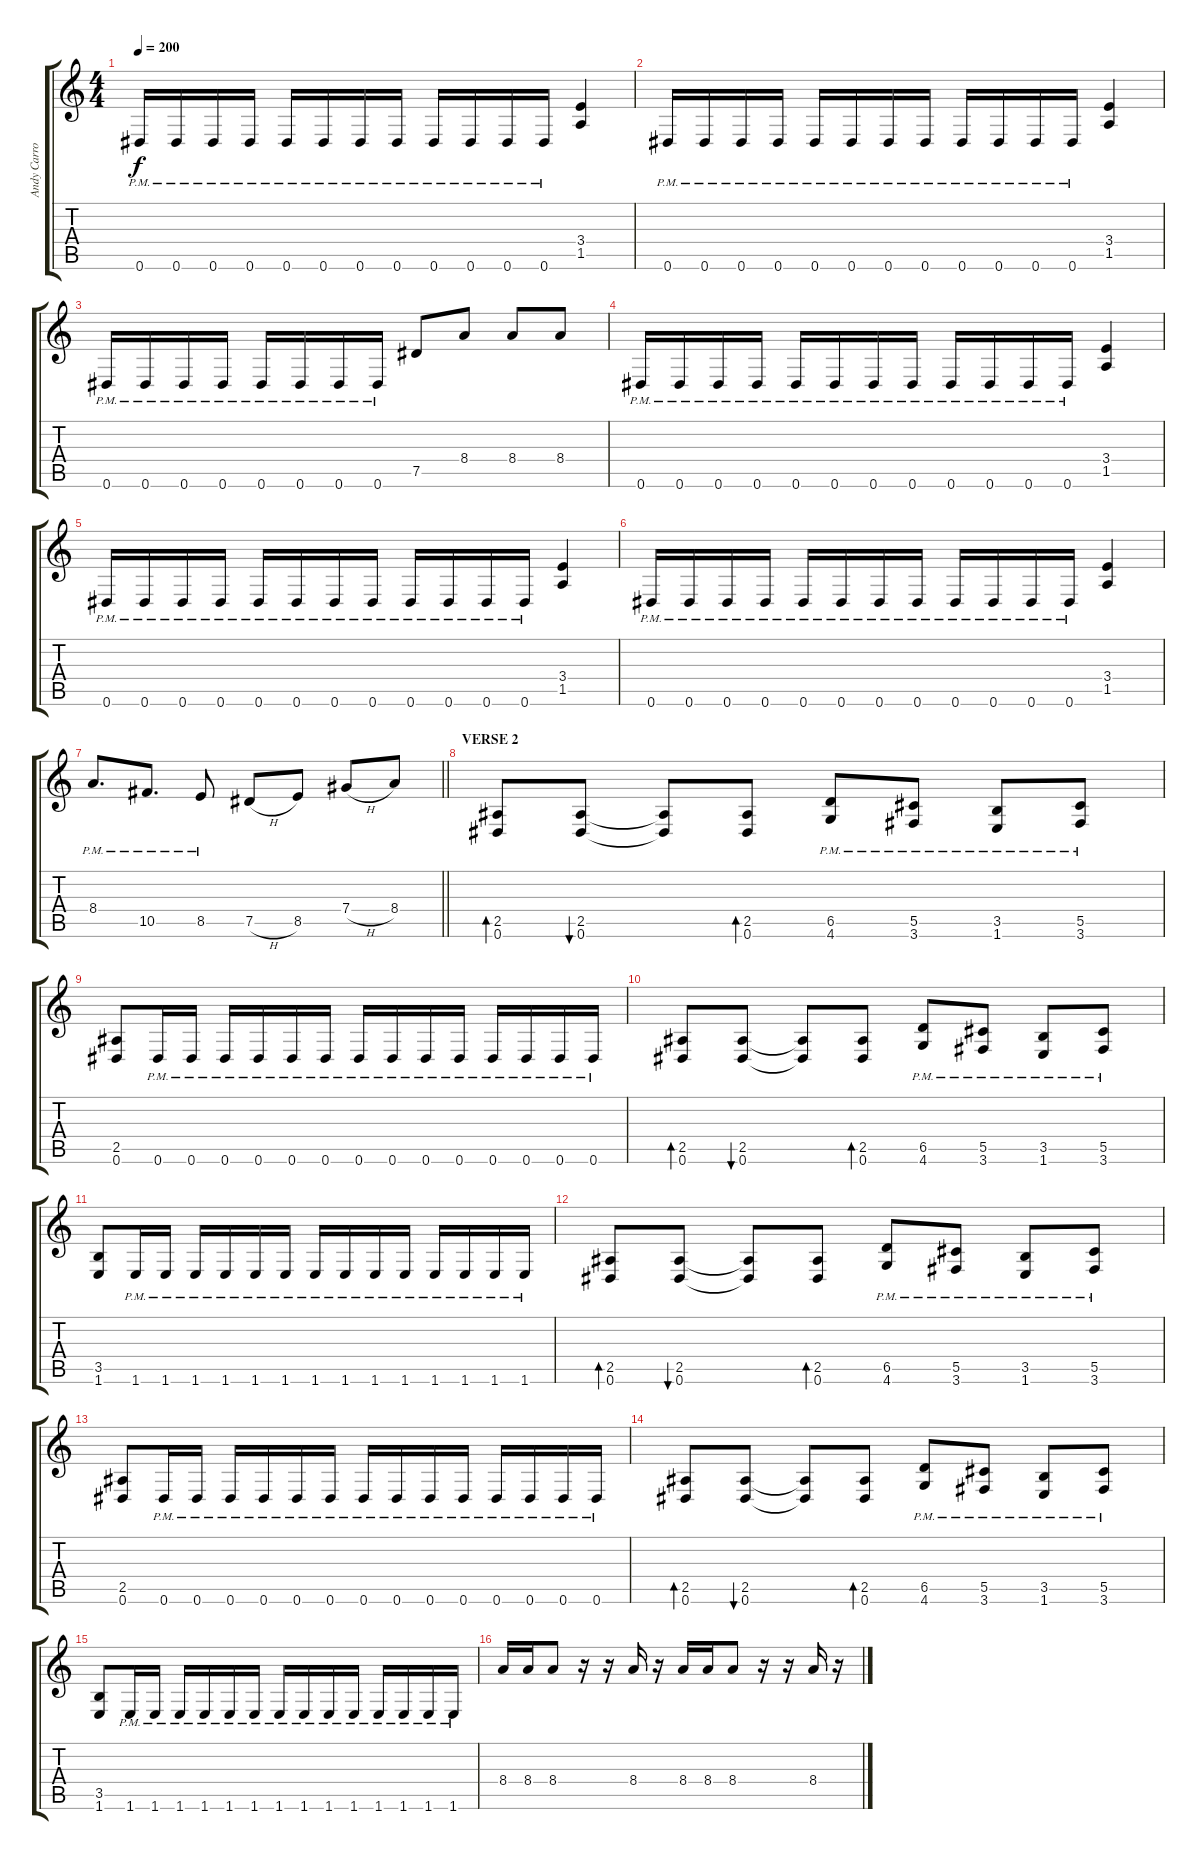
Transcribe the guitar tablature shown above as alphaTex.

\track ("Andy Carroll" "Andy Carro") {instrument distortionguitar}
\staff {score tabs}
\tuning (Eb4 Bb3 Gb3 Db3 Ab2 Eb2) {hide}
\ts (4 4)
\tempo 200
\clef g2
\ks c
0.6{pm}.16{dy f} 0.6{pm}.16 0.6{pm}.16 0.6{pm}.16 0.6{pm}.16 0.6{pm}.16 0.6{pm}.16 0.6{pm}.16 0.6{pm}.16 0.6{pm}.16 0.6{pm}.16 0.6{pm}.16 (3.4 1.5).4 |
0.6{pm}.16 0.6{pm}.16 0.6{pm}.16 0.6{pm}.16 0.6{pm}.16 0.6{pm}.16 0.6{pm}.16 0.6{pm}.16 0.6{pm}.16 0.6{pm}.16 0.6{pm}.16 0.6{pm}.16 (3.4 1.5).4 |
0.6{pm}.16 0.6{pm}.16 0.6{pm}.16 0.6{pm}.16 0.6{pm}.16 0.6{pm}.16 0.6{pm}.16 0.6{pm}.16 7.5.8 8.4.8 8.4.8 8.4.8 |
0.6{pm}.16 0.6{pm}.16 0.6{pm}.16 0.6{pm}.16 0.6{pm}.16 0.6{pm}.16 0.6{pm}.16 0.6{pm}.16 0.6{pm}.16 0.6{pm}.16 0.6{pm}.16 0.6{pm}.16 (3.4 1.5).4 |
0.6{pm}.16 0.6{pm}.16 0.6{pm}.16 0.6{pm}.16 0.6{pm}.16 0.6{pm}.16 0.6{pm}.16 0.6{pm}.16 0.6{pm}.16 0.6{pm}.16 0.6{pm}.16 0.6{pm}.16 (3.4 1.5).4 |
0.6{pm}.16 0.6{pm}.16 0.6{pm}.16 0.6{pm}.16 0.6{pm}.16 0.6{pm}.16 0.6{pm}.16 0.6{pm}.16 0.6{pm}.16 0.6{pm}.16 0.6{pm}.16 0.6{pm}.16 (3.4 1.5).4 |
\barLineRight lightlight
8.4{pm}.8{d} 10.5{pm}.8{d} 8.5{pm}.8 7.5{h}.8 8.5.8 7.4{h}.8 8.4.8 |
\section ("" "VERSE 2")
(2.5 0.6).8{bd 60} (2.5 0.6).8{bu 60} (2.5{t} 0.6{t}).8 (2.5 0.6).8{bd 60} (6.5{pm} 4.6{pm}).8 (5.5{pm} 3.6{pm}).8 (3.5{pm} 1.6{pm}).8 (5.5{pm} 3.6{pm}).8 |
(2.5 0.6).8 0.6{pm}.16 0.6{pm}.16 0.6{pm}.16 0.6{pm}.16 0.6{pm}.16 0.6{pm}.16 0.6{pm}.16 0.6{pm}.16 0.6{pm}.16 0.6{pm}.16 0.6{pm}.16 0.6{pm}.16 0.6{pm}.16 0.6{pm}.16 |
(2.5 0.6).8{bd 60} (2.5 0.6).8{bu 60} (2.5{t} 0.6{t}).8 (2.5 0.6).8{bd 60} (6.5{pm} 4.6{pm}).8 (5.5{pm} 3.6{pm}).8 (3.5{pm} 1.6{pm}).8 (5.5{pm} 3.6{pm}).8 |
(3.5 1.6).8 1.6{pm}.16 1.6{pm}.16 1.6{pm}.16 1.6{pm}.16 1.6{pm}.16 1.6{pm}.16 1.6{pm}.16 1.6{pm}.16 1.6{pm}.16 1.6{pm}.16 1.6{pm}.16 1.6{pm}.16 1.6{pm}.16 1.6{pm}.16 |
(2.5 0.6).8{bd 60} (2.5 0.6).8{bu 60} (2.5{t} 0.6{t}).8 (2.5 0.6).8{bd 60} (6.5{pm} 4.6{pm}).8 (5.5{pm} 3.6{pm}).8 (3.5{pm} 1.6{pm}).8 (5.5{pm} 3.6{pm}).8 |
(2.5 0.6).8 0.6{pm}.16 0.6{pm}.16 0.6{pm}.16 0.6{pm}.16 0.6{pm}.16 0.6{pm}.16 0.6{pm}.16 0.6{pm}.16 0.6{pm}.16 0.6{pm}.16 0.6{pm}.16 0.6{pm}.16 0.6{pm}.16 0.6{pm}.16 |
(2.5 0.6).8{bd 60} (2.5 0.6).8{bu 60} (2.5{t} 0.6{t}).8 (2.5 0.6).8{bd 60} (6.5{pm} 4.6{pm}).8 (5.5{pm} 3.6{pm}).8 (3.5{pm} 1.6{pm}).8 (5.5{pm} 3.6{pm}).8 |
(3.5 1.6).8 1.6{pm}.16 1.6{pm}.16 1.6{pm}.16 1.6{pm}.16 1.6{pm}.16 1.6{pm}.16 1.6{pm}.16 1.6{pm}.16 1.6{pm}.16 1.6{pm}.16 1.6{pm}.16 1.6{pm}.16 1.6{pm}.16 1.6{pm}.16 |
8.4.16 8.4.16 8.4.8 r.16 r.16 8.4.16 r.16 8.4.16 8.4.16 8.4.8 r.16 r.16 8.4.16 r.16
